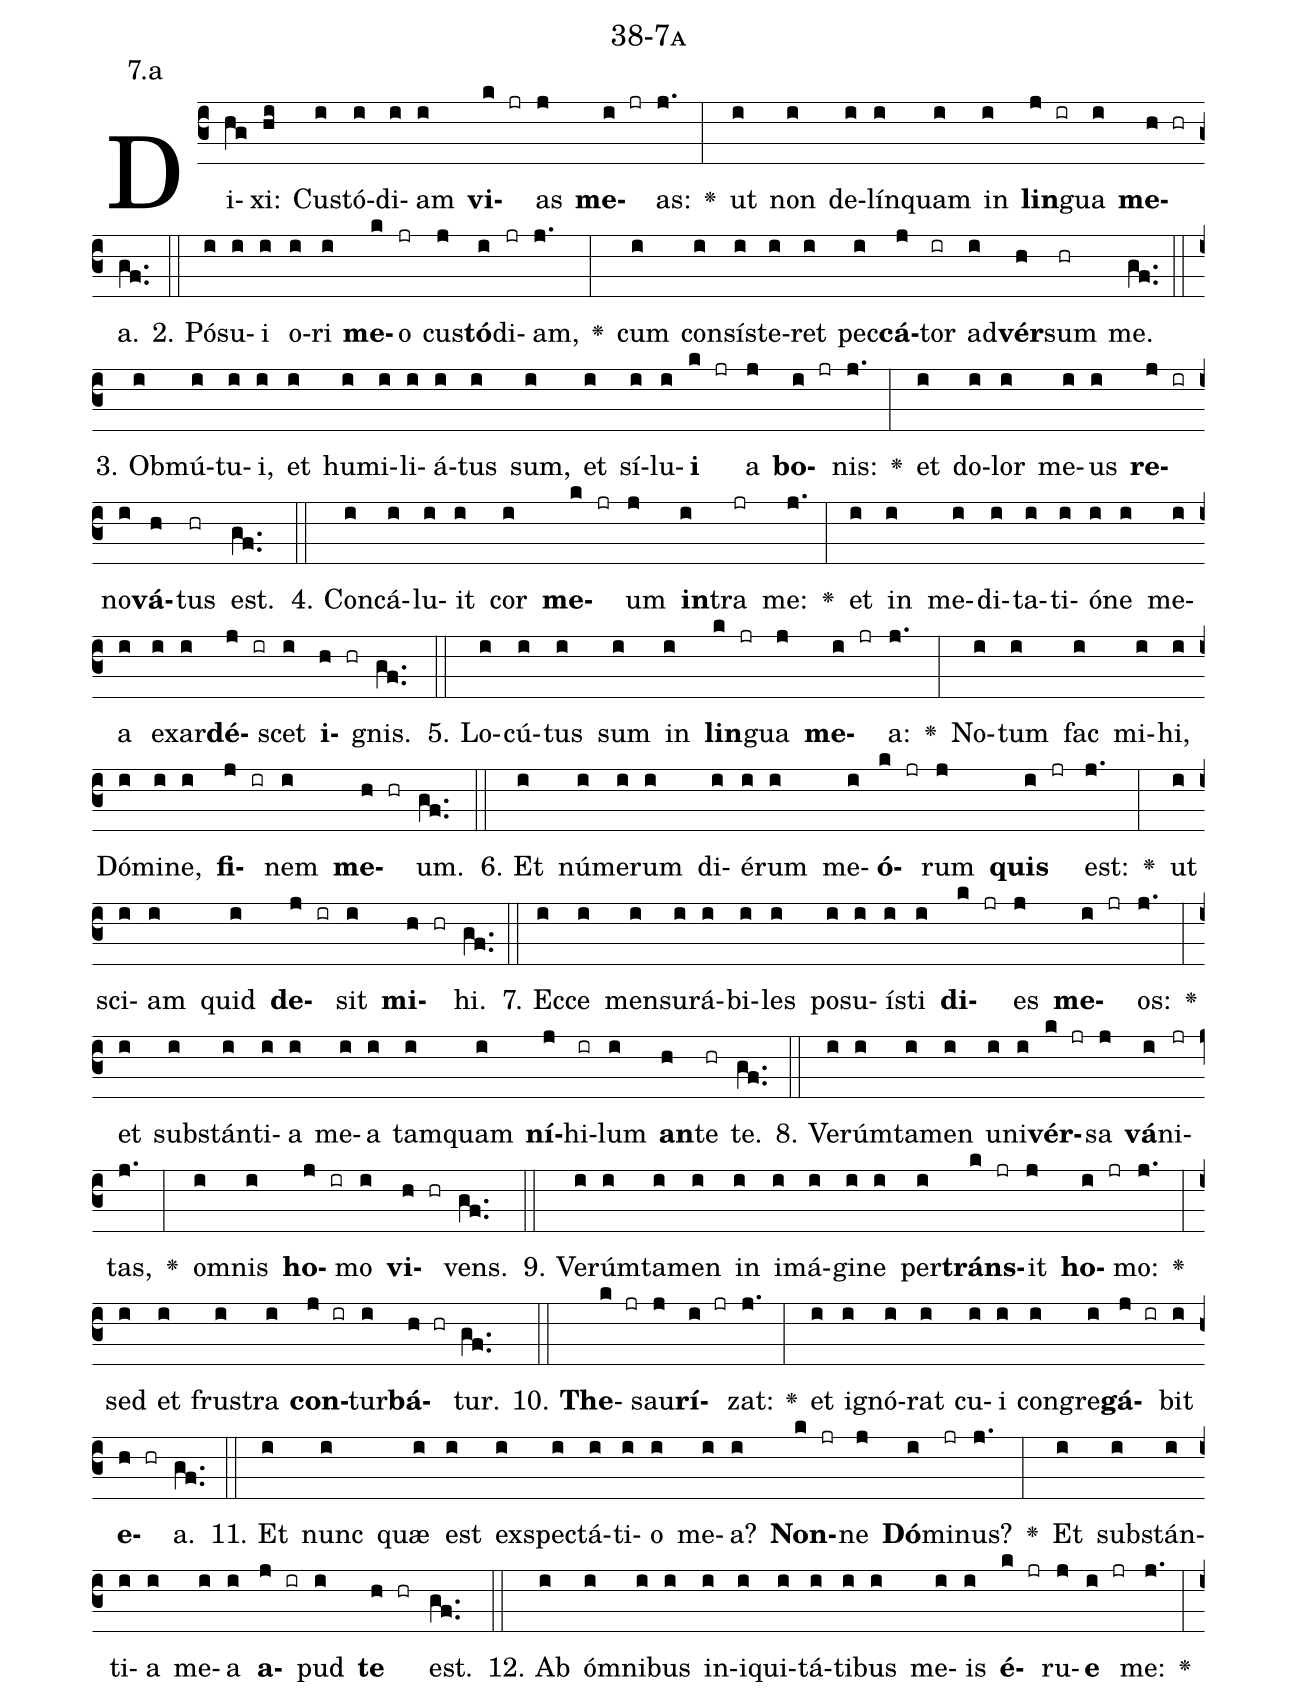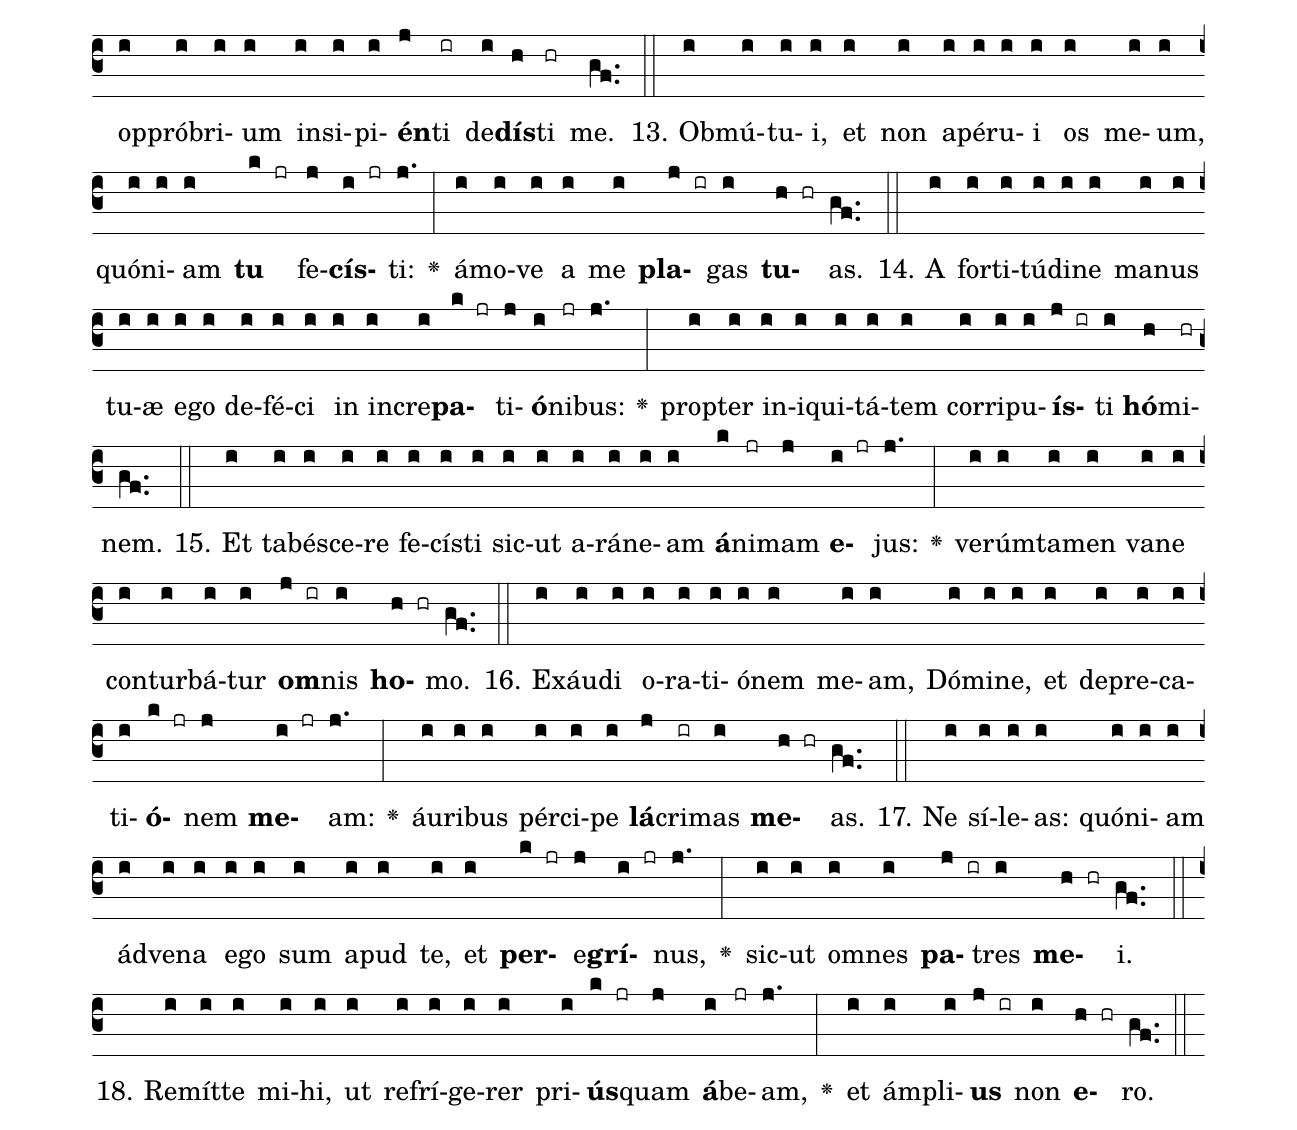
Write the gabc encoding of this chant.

name: 38-7a;
annotation: 7.a;
%%
(c3)Di(hg)xi:(hi) Cus(i)tó(i)di(i)am(i) <b>vi</b>(k jr)as(j) <b>me</b>(i jr)as:(j.) <v>\greheightstar</v>(:) ut(i) non(i) de(i)lín(i)quam(i) in(i) <b>lin</b>(j ir)gua(i) <b>me</b>(h hr)a.(gf..) (::)
2. Pó(i)su(i)i(i) o(i)ri(i) <b>me</b>(k)o(jr) cus(j)<b>tó</b>(i)di(jr)am,(j.) <v>\greheightstar</v>(:) cum(i) con(i)sís(i)te(i)ret(i) pec(i)<b>cá</b>(j)tor(ir) ad(i)<b>vér</b>(h)sum(hr) me.(gf..) (::)
3. Ob(i)mú(i)tu(i)i,(i) et(i) hu(i)mi(i)li(i)á(i)tus(i) sum,(i) et(i) sí(i)lu(i)<b>i</b>(k jr) a(j) <b>bo</b>(i jr)nis:(j.) <v>\greheightstar</v>(:) et(i) do(i)lor(i) me(i)us(i) <b>re</b>(j ir)no(i)<b>vá</b>(h)tus(hr) est.(gf..) (::)
4. Con(i)cá(i)lu(i)it(i) cor(i) <b>me</b>(k jr)um(j) <b>in</b>(i)tra(jr) me:(j.) <v>\greheightstar</v>(:) et(i) in(i) me(i)di(i)ta(i)ti(i)ó(i)ne(i) me(i)a(i) ex(i)ar(i)<b>dé</b>(j ir)scet(i) <b>i</b>(h hr)gnis.(gf..) (::)
5. Lo(i)cú(i)tus(i) sum(i) in(i) <b>lin</b>(k jr)gua(j) <b>me</b>(i jr)a:(j.) <v>\greheightstar</v>(:) No(i)tum(i) fac(i) mi(i)hi,(i) Dó(i)mi(i)ne,(i) <b>fi</b>(j ir)nem(i) <b>me</b>(h hr)um.(gf..) (::)
6. Et(i) nú(i)me(i)rum(i) di(i)é(i)rum(i) me(i)<b>ó</b>(k jr)rum(j) <b>quis</b>(i jr) est:(j.) <v>\greheightstar</v>(:) ut(i) sci(i)am(i) quid(i) <b>de</b>(j ir)sit(i) <b>mi</b>(h hr)hi.(gf..) (::)
7. Ec(i)ce(i) men(i)su(i)rá(i)bi(i)les(i) po(i)su(i)ís(i)ti(i) <b>di</b>(k jr)es(j) <b>me</b>(i jr)os:(j.) <v>\greheightstar</v>(:) et(i) sub(i)stán(i)ti(i)a(i) me(i)a(i) tam(i)quam(i) <b>ní</b>(j)hi(ir)lum(i) <b>an</b>(h)te(hr) te.(gf..) (::)
8. Ve(i)rúm(i)ta(i)men(i) u(i)ni(i)<b>vér</b>(k jr)sa(j) <b>vá</b>(i)ni(jr)tas,(j.) <v>\greheightstar</v>(:) om(i)nis(i) <b>ho</b>(j ir)mo(i) <b>vi</b>(h hr)vens.(gf..) (::)
9. Ve(i)rúm(i)ta(i)men(i) in(i) i(i)má(i)gi(i)ne(i) per(i)<b>tráns</b>(k jr)it(j) <b>ho</b>(i jr)mo:(j.) <v>\greheightstar</v>(:) sed(i) et(i) frus(i)tra(i) <b>con</b>(j ir)tur(i)<b>bá</b>(h hr)tur.(gf..) (::)
10. <b>The</b>(k jr)sau(j)<b>rí</b>(i jr)zat:(j.) <v>\greheightstar</v>(:) et(i) i(i)gnó(i)rat(i) cu(i)i(i) con(i)gre(i)<b>gá</b>(j ir)bit(i) <b>e</b>(h hr)a.(gf..) (::)
11. Et(i) nunc(i) quæ(i) est(i) ex(i)spec(i)tá(i)ti(i)o(i) me(i)a?(i) <b>Non</b>(k jr)ne(j) <b>Dó</b>(i)mi(jr)nus?(j.) <v>\greheightstar</v>(:) Et(i) sub(i)stán(i)ti(i)a(i) me(i)a(i) <b>a</b>(j ir)pud(i) <b>te</b>(h hr) est.(gf..) (::)
12. Ab(i) óm(i)ni(i)bus(i) in(i)i(i)qui(i)tá(i)ti(i)bus(i) me(i)is(i) <b>é</b>(k jr)ru(j)<b>e</b>(i jr) me:(j.) <v>\greheightstar</v>(:) op(i)pró(i)bri(i)um(i) in(i)si(i)pi(i)<b>én</b>(j)ti(ir) de(i)<b>dís</b>(h)ti(hr) me.(gf..) (::)
13. Ob(i)mú(i)tu(i)i,(i) et(i) non(i) a(i)pé(i)ru(i)i(i) os(i) me(i)um,(i) quón(i)i(i)am(i) <b>tu</b>(k jr) fe(j)<b>cís</b>(i jr)ti:(j.) <v>\greheightstar</v>(:) á(i)mo(i)ve(i) a(i) me(i) <b>pla</b>(j ir)gas(i) <b>tu</b>(h hr)as.(gf..) (::)
14. A(i) for(i)ti(i)tú(i)di(i)ne(i) ma(i)nus(i) tu(i)æ(i) e(i)go(i) de(i)fé(i)ci(i) in(i) in(i)cre(i)<b>pa</b>(k jr)ti(j)<b>ó</b>(i)ni(jr)bus:(j.) <v>\greheightstar</v>(:) prop(i)ter(i) in(i)i(i)qui(i)tá(i)tem(i) cor(i)ri(i)pu(i)<b>ís</b>(j ir)ti(i) <b>hó</b>(h)mi(hr)nem.(gf..) (::)
15. Et(i) ta(i)bé(i)sce(i)re(i) fe(i)cís(i)ti(i) sic(i)ut(i) a(i)rá(i)ne(i)am(i) <b>á</b>(k)ni(jr)mam(j) <b>e</b>(i jr)jus:(j.) <v>\greheightstar</v>(:) ve(i)rúm(i)ta(i)men(i) va(i)ne(i) con(i)tur(i)bá(i)tur(i) <b>om</b>(j ir)nis(i) <b>ho</b>(h hr)mo.(gf..) (::)
16. Ex(i)áu(i)di(i) o(i)ra(i)ti(i)ó(i)nem(i) me(i)am,(i) Dó(i)mi(i)ne,(i) et(i) de(i)pre(i)ca(i)ti(i)<b>ó</b>(k jr)nem(j) <b>me</b>(i jr)am:(j.) <v>\greheightstar</v>(:) áu(i)ri(i)bus(i) pér(i)ci(i)pe(i) <b>lá</b>(j)cri(ir)mas(i) <b>me</b>(h hr)as.(gf..) (::)
17. Ne(i) sí(i)le(i)as:(i) quón(i)i(i)am(i) ád(i)ve(i)na(i) e(i)go(i) sum(i) a(i)pud(i) te,(i) et(i) <b>per</b>(k jr)e(j)<b>grí</b>(i jr)nus,(j.) <v>\greheightstar</v>(:) sic(i)ut(i) om(i)nes(i) <b>pa</b>(j ir)tres(i) <b>me</b>(h hr)i.(gf..) (::)
18. Re(i)mít(i)te(i) mi(i)hi,(i) ut(i) re(i)frí(i)ge(i)rer(i) pri(i)<b>ús</b>(k jr)quam(j) <b>á</b>(i)be(jr)am,(j.) <v>\greheightstar</v>(:) et(i) ám(i)pli(i)<b>us</b>(j ir) non(i) <b>e</b>(h hr)ro.(gf..) (::)
